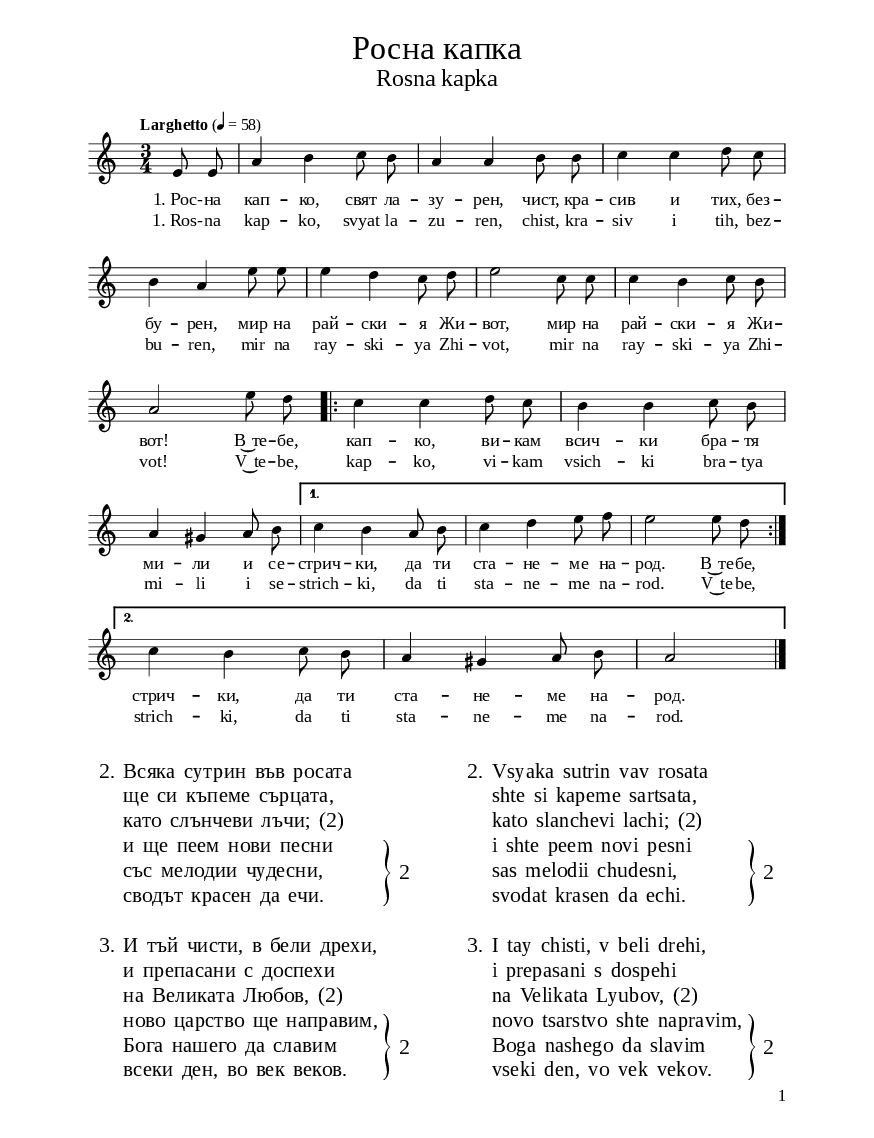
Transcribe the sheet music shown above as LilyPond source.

\version "2.24.0"

% include paper part and global functions
\include "include/globals.ily"
"rightBraces046" = \markup {
  \column {
    % repeat braces
    \translate #'(0 . -9.2 )
    \right-brace #32

    \translate #'(0 . -13.6 )
    \right-brace #32
  }
  \column {
    % repeat numbers
    \translate #'(0 . -9.8 )
    2

    \translate #'(0 . -16.8 )
    2
  }
}

\bookpart {
  \include "include/bookpart-paper.ily"
  \score {
    \include "include/score-layout.ily"

    \new Voice \absolute  {
      \clef treble
      \key a \minor
      \time 3/4
      \tempoFunc "Larghetto" 4 "58"
      \partial 4
      \autoBeamOff

      e'8 e' a'4 b' c''8 b' |  a'4 a' b'8 b' | c''4 c'' d''8 c'' \break | % 5

      b'4 a' e''8 e'' | e''4 d'' c''8 d'' | e''2 c''8 c'' | c''4 b' c''8 b' \break |

      a'2 e''8 d'' \repeat volta 2 {
        | c''4 c'' d''8 c'' |  b'4 b' c''8 b' \break |

        a'4 gis' a'8 b' |
      }  \alternative {
        { c''4 b' a'8 b' | c''4 d'' e''8 f'' | e''2 e''8 d''  \break |  }

        { c''4 b' c''8 b'8 | a'4 gis'4 a'8 b'8 | a'2 \bar "|." }
      }
    }

    \addlyrics {
      "1. Рос-" -- на кап -- ко, свят ла -- зу -- рен, чист, кра -- сив и тих, без --
      бу -- рен, мир на рай -- ски -- я Жи -- вот, мир на рай -- ски -- я Жи --
      вот! В~те -- бе, кап -- ко, ви -- кам всич -- ки бра -- тя
      ми -- ли и се -- стрич -- ки, да ти ста -- не -- ме на -- род. В~те -- бе,
      стрич -- ки, да ти ста -- не -- ме на -- род.
    }

    \addlyrics {
      "1. Ros-" -- na kap -- ko, svyat la -- zu -- ren, chist, kra -- siv i tih, bez --
      bu -- ren, mir na ray -- ski -- ya Zhi -- vot, mir na ray -- ski -- ya Zhi --
      vot! V~te -- be, kap -- ko, vi -- kam vsich -- ki bra -- tya
      mi -- li i se -- strich -- ki, da ti sta -- ne -- me na -- rod. V~te -- be,
      strich -- ki, da ti sta -- ne -- me na -- rod.
    }

    \header {
      title = \titleFunc "Росна капка" "Rosna kapka"
    }

    \midi{}

  } % score

  \markup \fontsize #bgCoupletFontSize {
    \hspace #1
    \override #`(baseline-skip . ,bgCoupletBaselineSkip)
    \column {
      \line { 2. Всяка сутрин във росата }
      \line {   "   " ще си къпеме сърцата, }

      \line {   "   " като слънчеви лъчи; (2)}

      \line {   "   " и ще пеем нови песни}

      \line {   "   " със мелодии чудесни,}

      \line {   "   " сводът красен да ечи.}

      \line{" "}

      \line {   3.  И тъй чисти, в бели дрехи,}

      \line {   "   " и препасани с доспехи}

      \line {   "   " на Великата Любов, (2)}

      \line {   "   " ново царство ще направим,}

      \line {   "   " Бога нашего да славим}

      \line {   "   " всеки ден, во век веков.}
    }  \"rightBraces046"

    \hspace #5
    \override #`(baseline-skip . ,bgCoupletBaselineSkip)
    \column {
      \line { 2. Vsyaka sutrin vav rosata }
      \line {   "   " shte si kapeme sartsata, }

      \line {   "   " kato slanchevi lachi; (2)}

      \line {   "   " i shte peem novi pesni}

      \line {   "   " sas melodii chudesni,}

      \line {   "   " svodat krasen da echi.}

      \line{" "}

      \line {   3.  I tay chisti, v beli drehi,}

      \line {   "   " i prepasani s dospehi}

      \line {   "   " na Velikata Lyubov, (2)}

      \line {   "   " novo tsarstvo shte napravim,}

      \line {   "   " Boga nashego da slavim}

      \line {   "   " vseki den, vo vek vekov.}
    } %column

    \"rightBraces046"
  } % markup

  % include foreign translation(s) of the song
  \version "2.20.0"

\markup \fill-line { \fontsize #6 "Tautropfen" }
\markup \null
\markup \null
\markup \fontsize #+2.5 {
  \hspace #10
  \override #'(baseline-skip . 2)
  \column {
    \line { "   " }


    \line { 1. Tautropfen, azurblaue Welt,}

    \line { "   "rein, schön, still und sturmfrei -}

    \line { "   "Frieden des paradiesischen Lebens, (2)}

    \line { "   "in dir, Tropfen, rufe ich alle lieben Brüder und Schwestern, }

    \line { "   "damit wir dein Volk werden.}
    \line { "   " }

    \line { 2. Jeden Morgen werden wir unsere Herzen}

    \line { "   "im Tau baden}

    \line { "   "wie die Sonnenstrahlen,}

    \line { "   "und wir werden neue Lieder singen,}

    \line { "   "mit wunderbaren Melodien --}

    \line { "   "auf dass das rote Himmelsgewölbe erklinge.}
    \line { "   " }

    \line { 3. Und so - rein, in weißen Kleidern}

    \line { "   "und umgürtet mit der Rüstung der großen Liebe }

    \line { "   "werden wir ein neues Reich errichten:}

    \line { "   "auf dass wir unseren Gott verherrlichen, }

    \line { "   "jeden Tag, auf ewig.}




  }

}


} % bookpart
